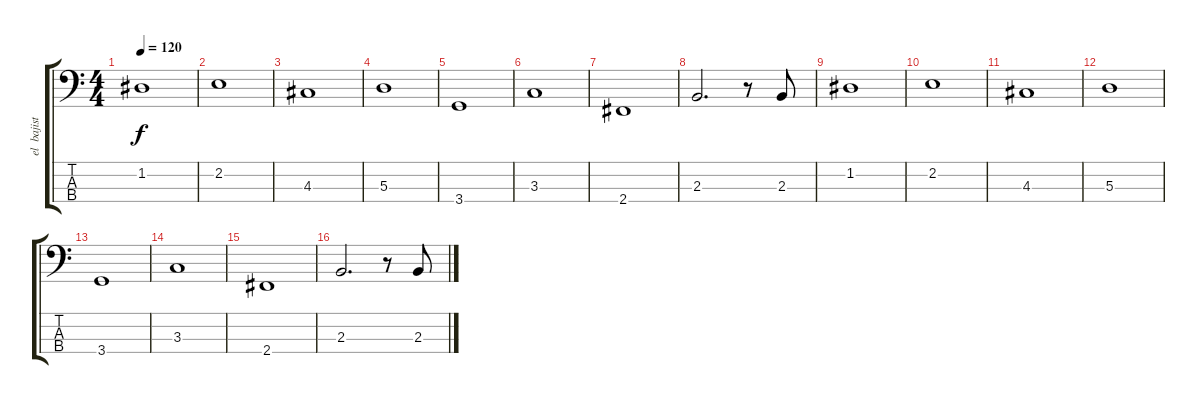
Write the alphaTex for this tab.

\track ("el  bajista" "el  bajist") {instrument electricbassfinger}
\staff {score tabs}
\tuning (G2 D2 A1 E1) {hide}
\ts (4 4)
\tempo 120
\clef f4
\ks c
1.2.1{dy f} |
2.2.1 |
4.3.1 |
5.3.1 |
3.4.1 |
3.3.1 |
2.4.1 |
2.3.2{d} r.8 2.3.8 |
1.2.1 |
2.2.1 |
4.3.1 |
5.3.1 |
3.4.1 |
3.3.1 |
2.4.1 |
2.3.2{d} r.8 2.3.8
